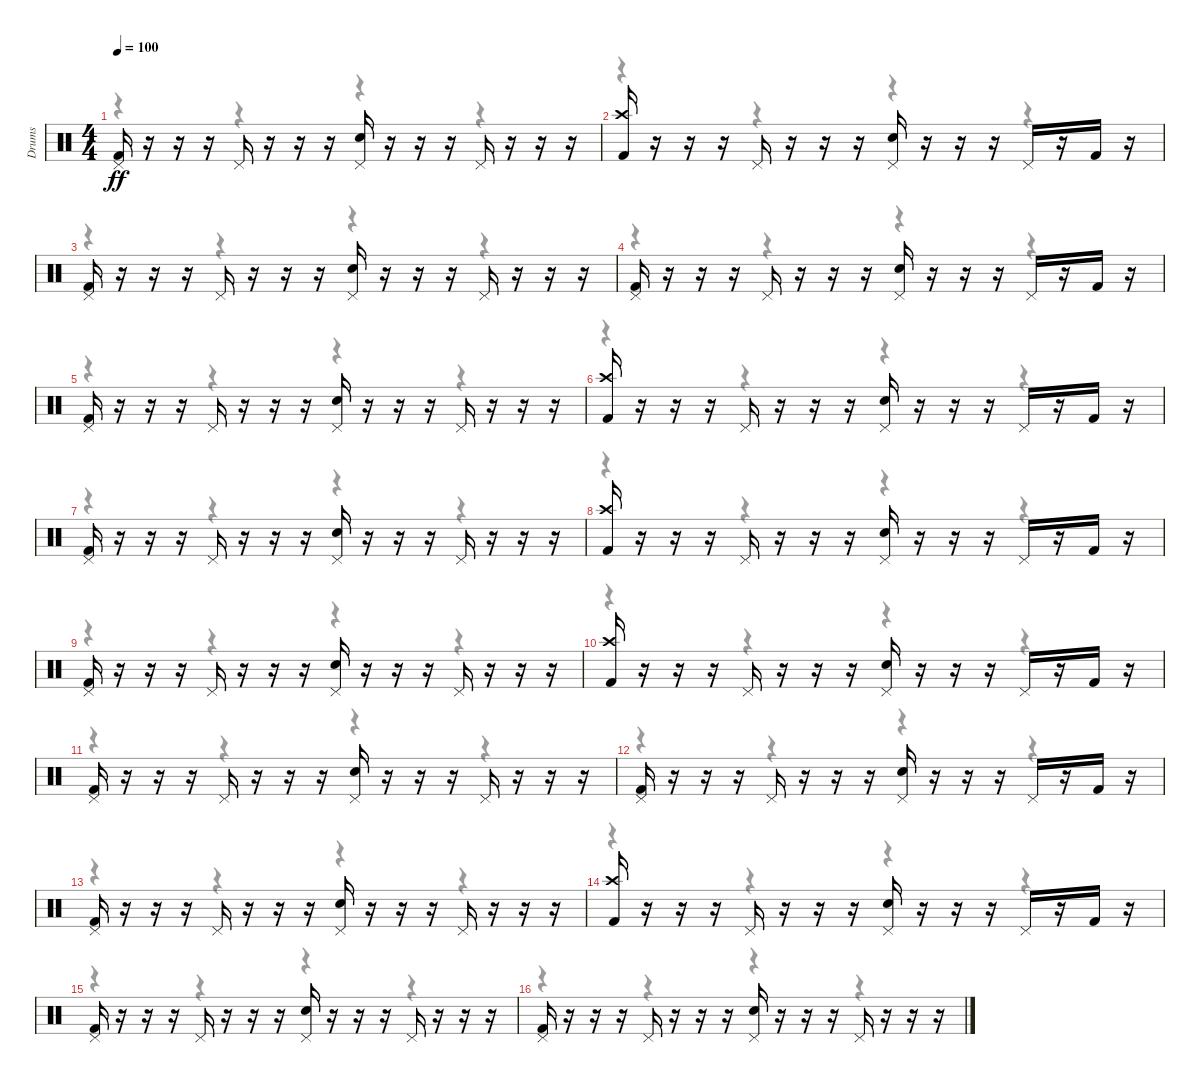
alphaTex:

\track ("Drums" "Drums") {instrument percussion}
\staff {score}
\articulation defaults
\voice
\ts (4 4)
\tempo 100
\clef neutral
\ks c
("Kick (hit) 2" "Pedal Hi-Hat (hit)").16{dy ff} r.16 r.16 r.16 "Pedal Hi-Hat (hit)".16 r.16 r.16 r.16 ("Snare (hit) 2" "Pedal Hi-Hat (hit)").16 r.16 r.16 r.16 "Pedal Hi-Hat (hit)".16 r.16 r.16 r.16 |
("Kick (hit) 2" "Crash high (hit)").16 r.16 r.16 r.16 "Pedal Hi-Hat (hit)".16 r.16 r.16 r.16 ("Snare (hit) 2" "Pedal Hi-Hat (hit)").16 r.16 r.16 r.16 "Pedal Hi-Hat (hit)".16 r.16 "Kick (hit) 2".16 r.16 |
("Kick (hit) 2" "Pedal Hi-Hat (hit)").16 r.16 r.16 r.16 "Pedal Hi-Hat (hit)".16 r.16 r.16 r.16 ("Snare (hit) 2" "Pedal Hi-Hat (hit)").16 r.16 r.16 r.16 "Pedal Hi-Hat (hit)".16 r.16 r.16 r.16 |
("Kick (hit) 2" "Pedal Hi-Hat (hit)").16 r.16 r.16 r.16 "Pedal Hi-Hat (hit)".16 r.16 r.16 r.16 ("Snare (hit) 2" "Pedal Hi-Hat (hit)").16 r.16 r.16 r.16 "Pedal Hi-Hat (hit)".16 r.16 "Kick (hit) 2".16 r.16 |
("Kick (hit) 2" "Pedal Hi-Hat (hit)").16 r.16 r.16 r.16 "Pedal Hi-Hat (hit)".16 r.16 r.16 r.16 ("Snare (hit) 2" "Pedal Hi-Hat (hit)").16 r.16 r.16 r.16 "Pedal Hi-Hat (hit)".16 r.16 r.16 r.16 |
("Kick (hit) 2" "Crash high (hit)").16 r.16 r.16 r.16 "Pedal Hi-Hat (hit)".16 r.16 r.16 r.16 ("Snare (hit) 2" "Pedal Hi-Hat (hit)").16 r.16 r.16 r.16 "Pedal Hi-Hat (hit)".16 r.16 "Kick (hit) 2".16 r.16 |
("Kick (hit) 2" "Pedal Hi-Hat (hit)").16 r.16 r.16 r.16 "Pedal Hi-Hat (hit)".16 r.16 r.16 r.16 ("Snare (hit) 2" "Pedal Hi-Hat (hit)").16 r.16 r.16 r.16 "Pedal Hi-Hat (hit)".16 r.16 r.16 r.16 |
("Kick (hit) 2" "Crash high (hit)").16 r.16 r.16 r.16 "Pedal Hi-Hat (hit)".16 r.16 r.16 r.16 ("Snare (hit) 2" "Pedal Hi-Hat (hit)").16 r.16 r.16 r.16 "Pedal Hi-Hat (hit)".16 r.16 "Kick (hit) 2".16 r.16 |
("Kick (hit) 2" "Pedal Hi-Hat (hit)").16 r.16 r.16 r.16 "Pedal Hi-Hat (hit)".16 r.16 r.16 r.16 ("Snare (hit) 2" "Pedal Hi-Hat (hit)").16 r.16 r.16 r.16 "Pedal Hi-Hat (hit)".16 r.16 r.16 r.16 |
("Kick (hit) 2" "Crash high (hit)").16 r.16 r.16 r.16 "Pedal Hi-Hat (hit)".16 r.16 r.16 r.16 ("Snare (hit) 2" "Pedal Hi-Hat (hit)").16 r.16 r.16 r.16 "Pedal Hi-Hat (hit)".16 r.16 "Kick (hit) 2".16 r.16 |
("Kick (hit) 2" "Pedal Hi-Hat (hit)").16 r.16 r.16 r.16 "Pedal Hi-Hat (hit)".16 r.16 r.16 r.16 ("Snare (hit) 2" "Pedal Hi-Hat (hit)").16 r.16 r.16 r.16 "Pedal Hi-Hat (hit)".16 r.16 r.16 r.16 |
("Kick (hit) 2" "Pedal Hi-Hat (hit)").16 r.16 r.16 r.16 "Pedal Hi-Hat (hit)".16 r.16 r.16 r.16 ("Snare (hit) 2" "Pedal Hi-Hat (hit)").16 r.16 r.16 r.16 "Pedal Hi-Hat (hit)".16 r.16 "Kick (hit) 2".16 r.16 |
("Kick (hit) 2" "Pedal Hi-Hat (hit)").16 r.16 r.16 r.16 "Pedal Hi-Hat (hit)".16 r.16 r.16 r.16 ("Snare (hit) 2" "Pedal Hi-Hat (hit)").16 r.16 r.16 r.16 "Pedal Hi-Hat (hit)".16 r.16 r.16 r.16 |
("Kick (hit) 2" "Crash high (hit)").16 r.16 r.16 r.16 "Pedal Hi-Hat (hit)".16 r.16 r.16 r.16 ("Snare (hit) 2" "Pedal Hi-Hat (hit)").16 r.16 r.16 r.16 "Pedal Hi-Hat (hit)".16 r.16 "Kick (hit) 2".16 r.16 |
("Kick (hit) 2" "Pedal Hi-Hat (hit)").16 r.16 r.16 r.16 "Pedal Hi-Hat (hit)".16 r.16 r.16 r.16 ("Snare (hit) 2" "Pedal Hi-Hat (hit)").16 r.16 r.16 r.16 "Pedal Hi-Hat (hit)".16 r.16 r.16 r.16 |
("Kick (hit) 2" "Pedal Hi-Hat (hit)").16 r.16 r.16 r.16 "Pedal Hi-Hat (hit)".16 r.16 r.16 r.16 ("Snare (hit) 2" "Pedal Hi-Hat (hit)").16 r.16 r.16 r.16 "Pedal Hi-Hat (hit)".16 r.16 r.16 r.16
\voice
\clef neutral
\ottava regular
\simile none
\ks c
r.4{dy f} r.4 r.4 r.4 |
r.4 r.4 r.4 r.4 |
r.4 r.4 r.4 r.4 |
r.4 r.4 r.4 r.4 |
r.4 r.4 r.4 r.4 |
r.4 r.4 r.4 r.4 |
r.4 r.4 r.4 r.4 |
r.4 r.4 r.4 r.4 |
r.4 r.4 r.4 r.4 |
r.4 r.4 r.4 r.4 |
r.4 r.4 r.4 r.4 |
r.4 r.4 r.4 r.4 |
r.4 r.4 r.4 r.4 |
r.4 r.4 r.4 r.4 |
r.4 r.4 r.4 r.4 |
r.4 r.4 r.4 r.4
